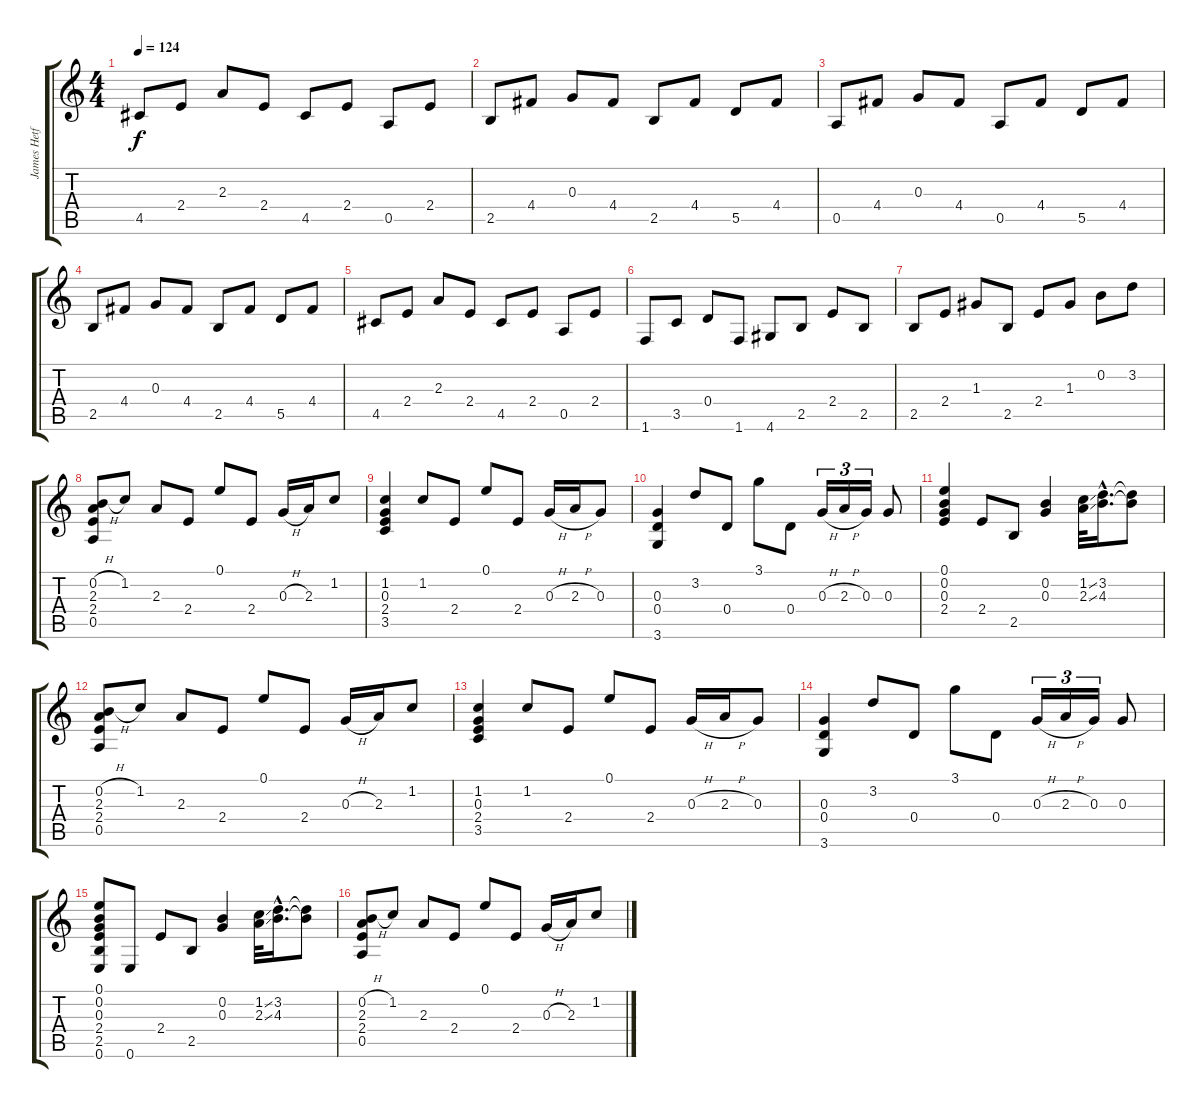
\track ("James Hetfield" "James Hetf") {instrument electricguitarclean}
\staff {score tabs}
\tuning (E4 B3 G3 D3 A2 E2) {hide}
\ts (4 4)
\tempo 124
\clef g2
\ks c
4.5.8{dy f} 2.4.8 2.3.8 2.4.8 4.5.8 2.4.8 0.5.8 2.4.8 |
2.5.8 4.4.8 0.3.8 4.4.8 2.5.8 4.4.8 5.5.8 4.4.8 |
0.5.8 4.4.8 0.3.8 4.4.8 0.5.8 4.4.8 5.5.8 4.4.8 |
2.5.8 4.4.8 0.3.8 4.4.8 2.5.8 4.4.8 5.5.8 4.4.8 |
4.5.8 2.4.8 2.3.8 2.4.8 4.5.8 2.4.8 0.5.8 2.4.8 |
1.6.8 3.5.8 0.4.8 1.6.8 4.6.8 2.5.8 2.4.8 2.5.8 |
2.5.8 2.4.8 1.3.8 2.5.8 2.4.8 1.3.8 0.2.8 3.2.8 |
(0.2{h} 2.3 2.4 0.5).8{volume 16} 1.2.8 2.3.8 2.4.8 0.1.8 2.4.8 0.3{h}.16 2.3.16 1.2.8 |
(1.2 0.3 2.4 3.5).4 1.2.8 2.4.8 0.1.8 2.4.8 0.3{h}.16 2.3{h}.16 0.3.8 |
(0.3 0.4 3.6).4 3.2.8 0.4.8 3.1.8 0.4.8 0.3{h}.16{tu (3 2)} 2.3{h}.16{tu (3 2)} 0.3.16{tu (3 2)} 0.3.8 |
(0.1 0.2 0.3 2.4).4 2.4.8 2.5.8 (0.2 0.3).4 (1.2{ss} 2.3{ss}).32 (3.2{hac} 4.3{hac}).16{d} (3.2{t} 4.3{t}).8 |
(0.2{h} 2.3 2.4 0.5).8 1.2.8 2.3.8 2.4.8 0.1.8 2.4.8 0.3{h}.16 2.3.16 1.2.8 |
(1.2 0.3 2.4 3.5).4 1.2.8 2.4.8 0.1.8 2.4.8 0.3{h}.16 2.3{h}.16 0.3.8 |
(0.3 0.4 3.6).4 3.2.8 0.4.8 3.1.8 0.4.8 0.3{h}.16{tu (3 2)} 2.3{h}.16{tu (3 2)} 0.3.16{tu (3 2)} 0.3.8 |
(0.1 0.2 0.3 2.4 2.5 0.6).8 0.6.8 2.4.8 2.5.8 (0.2 0.3).4 (1.2{ss} 2.3{ss}).32 (3.2{hac} 4.3{hac}).16{d} (3.2{t} 4.3{t}).8 |
(0.2{h} 2.3 2.4 0.5).8 1.2.8 2.3.8 2.4.8 0.1.8 2.4.8 0.3{h}.16 2.3.16 1.2.8
